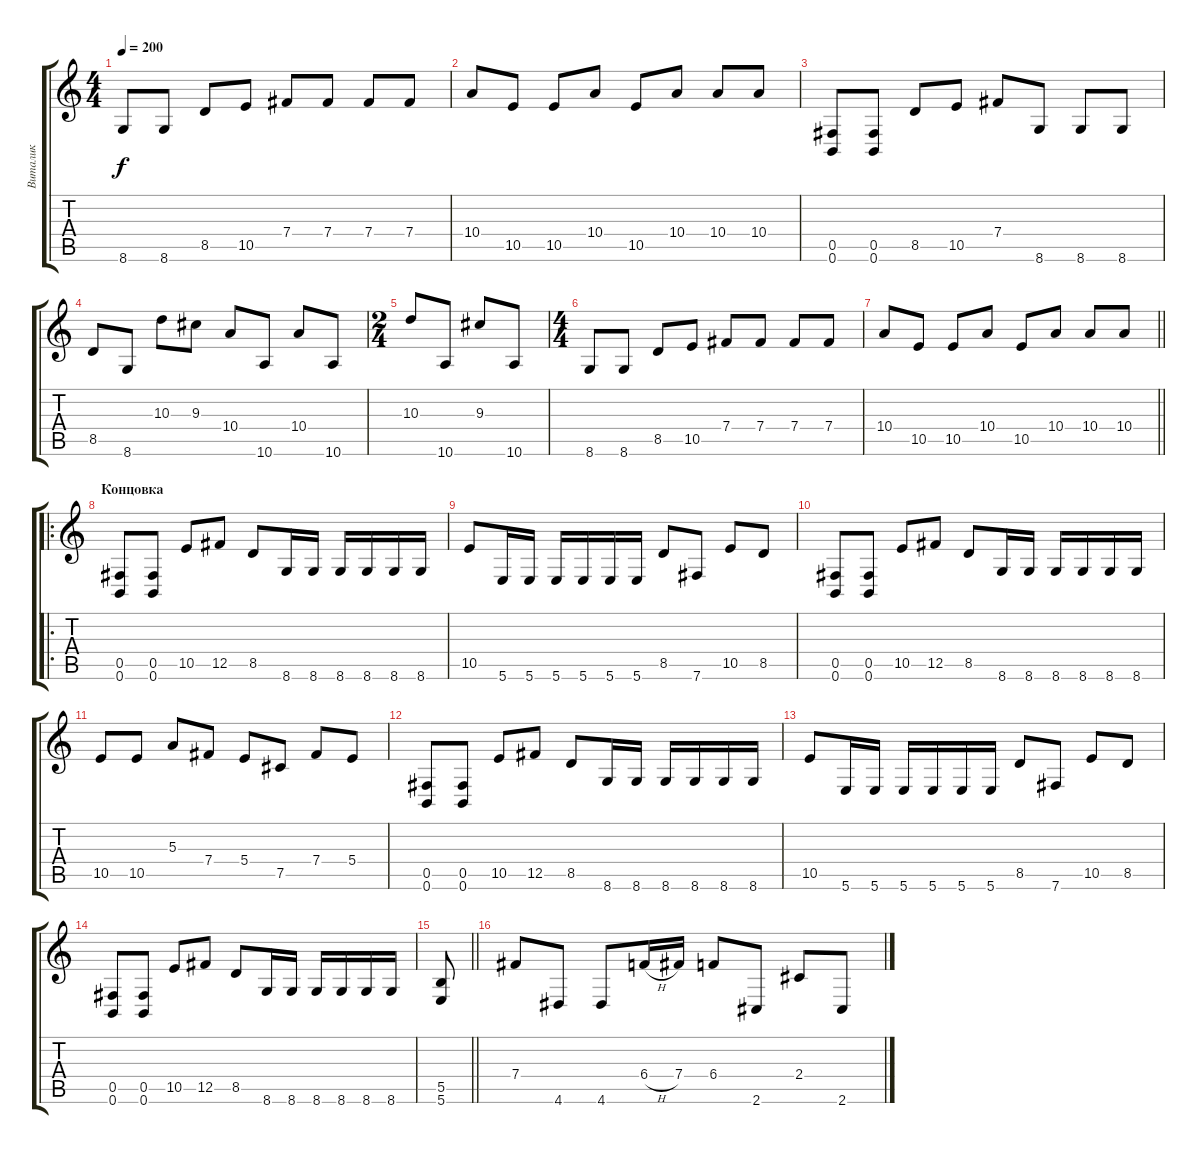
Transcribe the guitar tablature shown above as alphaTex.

\track ("Виталик" "Виталик") {instrument distortionguitar}
\staff {score tabs}
\tuning (Db4 Ab3 E3 B2 Gb2 B1) {hide}
\ts (4 4)
\tempo 200
\clef g2
\ks c
8.6.8{dy f} 8.6.8 8.5.8 10.5.8 7.4.8 7.4.8 7.4.8 7.4.8 |
10.4.8 10.5.8 10.5.8 10.4.8 10.5.8 10.4.8 10.4.8 10.4.8 |
(0.5 0.6).8 (0.5 0.6).8 8.5.8 10.5.8 7.4.8 8.6.8 8.6.8 8.6.8 |
8.5.8 8.6.8 10.3.8 9.3.8 10.4.8 10.6.8 10.4.8 10.6.8 |
\ts (2 4)
10.3.8 10.6.8 9.3.8 10.6.8 |
\ts (4 4)
8.6.8 8.6.8 8.5.8 10.5.8 7.4.8 7.4.8 7.4.8 7.4.8 |
\barLineRight lightlight
10.4.8 10.5.8 10.5.8 10.4.8 10.5.8 10.4.8 10.4.8 10.4.8 |
\ro
\section ("" "Концовка")
(0.5 0.6).8 (0.5 0.6).8 10.5.8 12.5.8 8.5.8 8.6.16 8.6.16 8.6.16 8.6.16 8.6.16 8.6.16 |
10.5.8 5.6.16 5.6.16 5.6.16 5.6.16 5.6.16 5.6.16 8.5.8 7.6.8 10.5.8 8.5.8 |
(0.5 0.6).8 (0.5 0.6).8 10.5.8 12.5.8 8.5.8 8.6.16 8.6.16 8.6.16 8.6.16 8.6.16 8.6.16 |
10.5.8 10.5.8 5.3.8 7.4.8 5.4.8 7.5.8 7.4.8 5.4.8 |
(0.5 0.6).8 (0.5 0.6).8 10.5.8 12.5.8 8.5.8 8.6.16 8.6.16 8.6.16 8.6.16 8.6.16 8.6.16 |
10.5.8 5.6.16 5.6.16 5.6.16 5.6.16 5.6.16 5.6.16 8.5.8 7.6.8 10.5.8 8.5.8 |
(0.5 0.6).8 (0.5 0.6).8 10.5.8 12.5.8 8.5.8 8.6.16 8.6.16 8.6.16 8.6.16 8.6.16 8.6.16 |
\barLineRight lightlight
(5.5 5.6).8 |
7.4.8 4.6.8 4.6.8 6.4{h}.16 7.4.16 6.4.8 2.6.8 2.4.8 2.6.8
